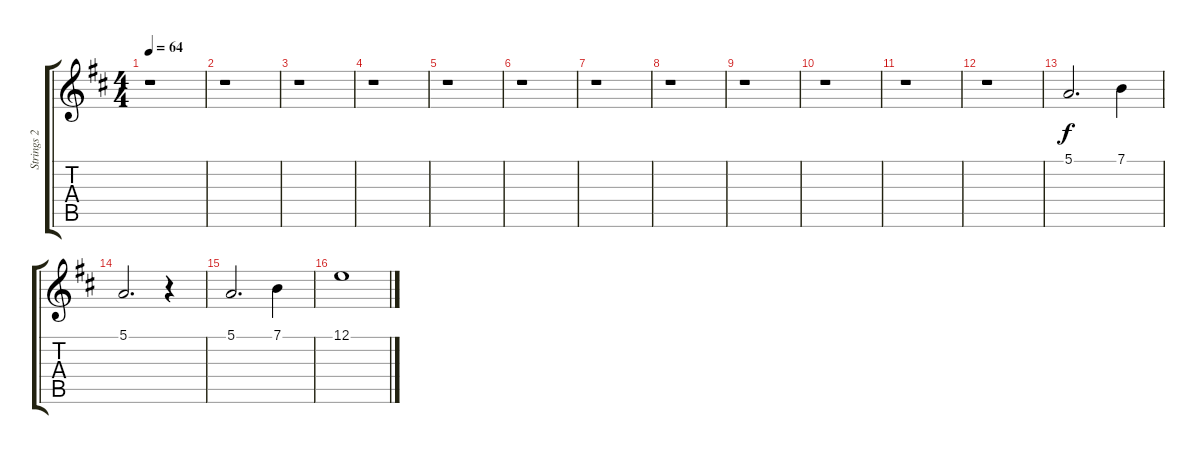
\track ("Strings 2" "Strings 2") {instrument synthstrings1}
\staff {score tabs}
\tuning (E4 B3 G3 D3 A2 E2) {hide}
\ts (4 4)
\tempo 64
\clef g2
\ks d
r.1{dy f} |
r.1 |
r.1 |
r.1 |
r.1 |
r.1 |
r.1 |
r.1 |
r.1 |
r.1 |
r.1 |
r.1 |
5.1.2{d} 7.1.4 |
5.1.2{d} r.4 |
5.1.2{d} 7.1.4 |
12.1.1
